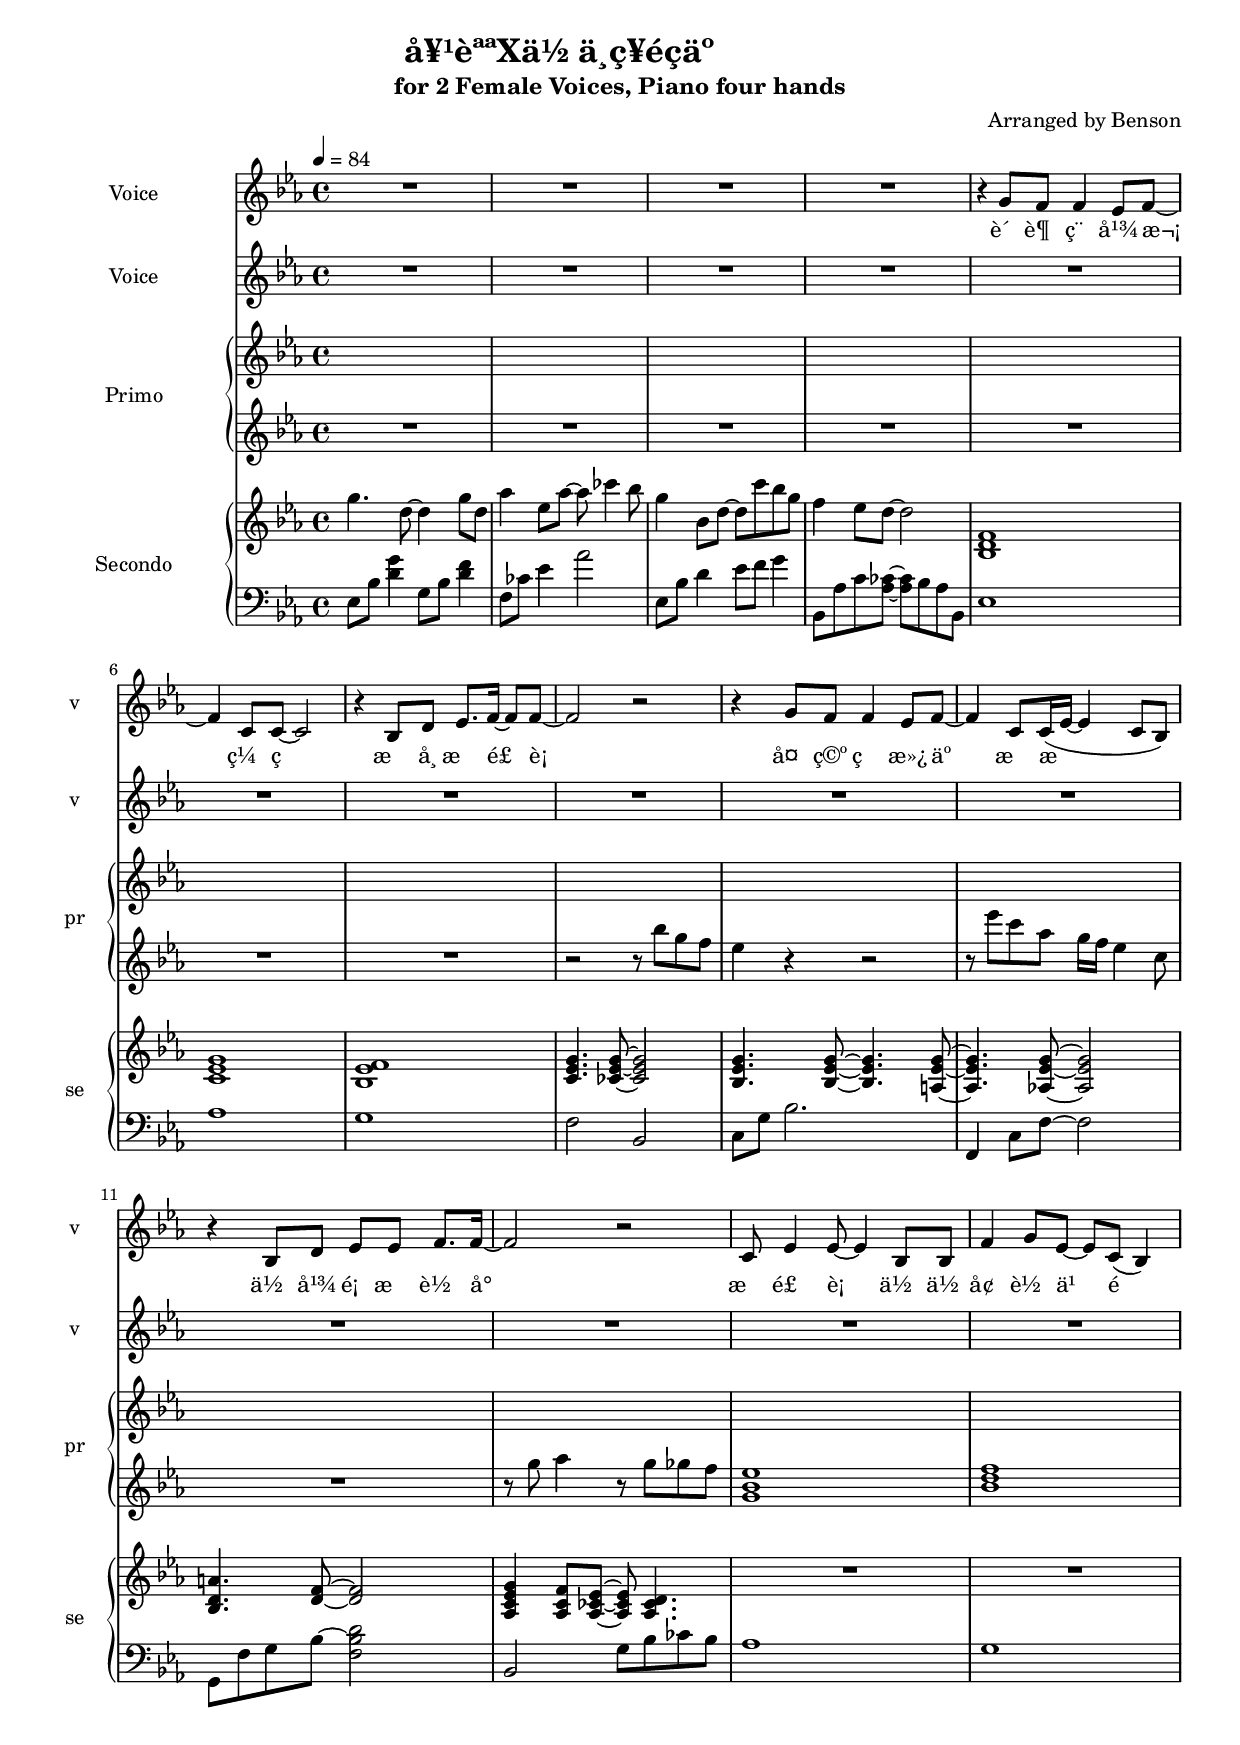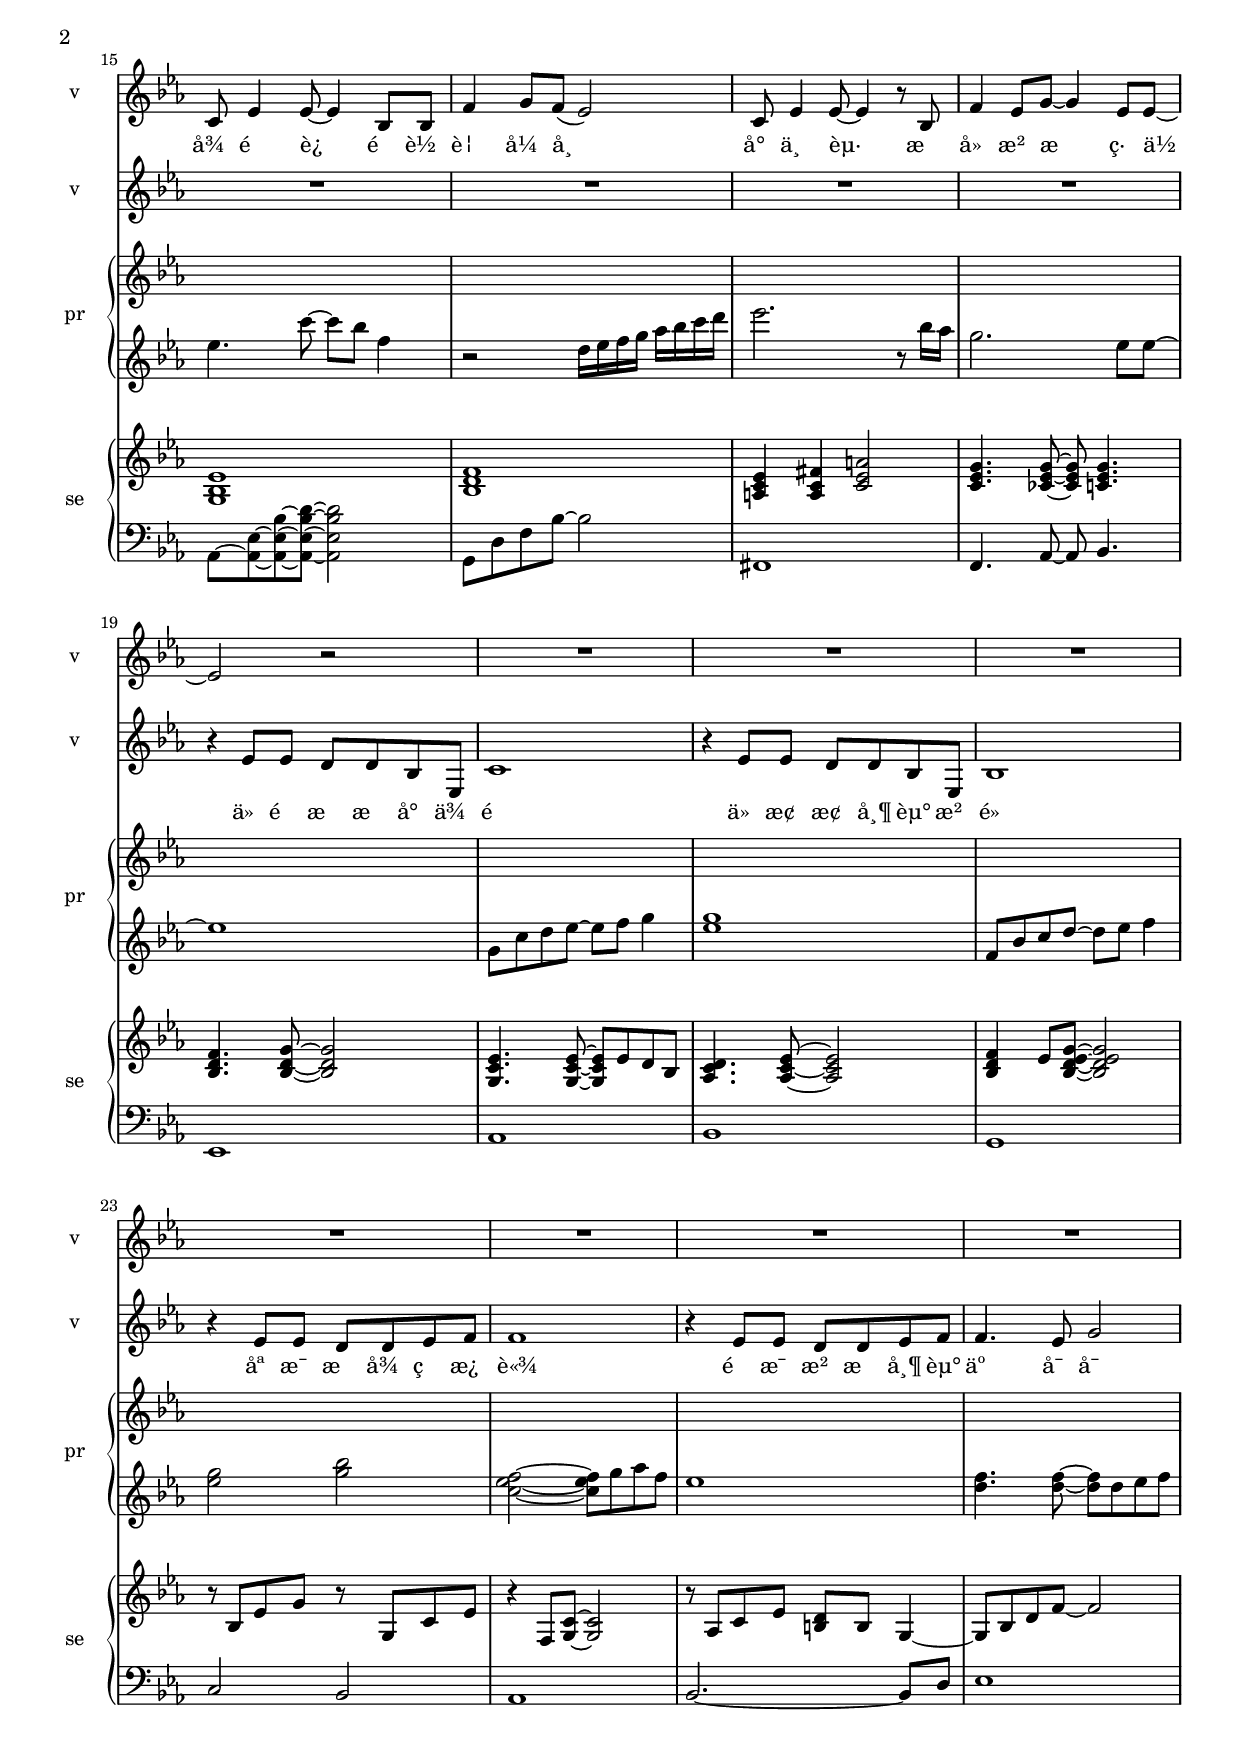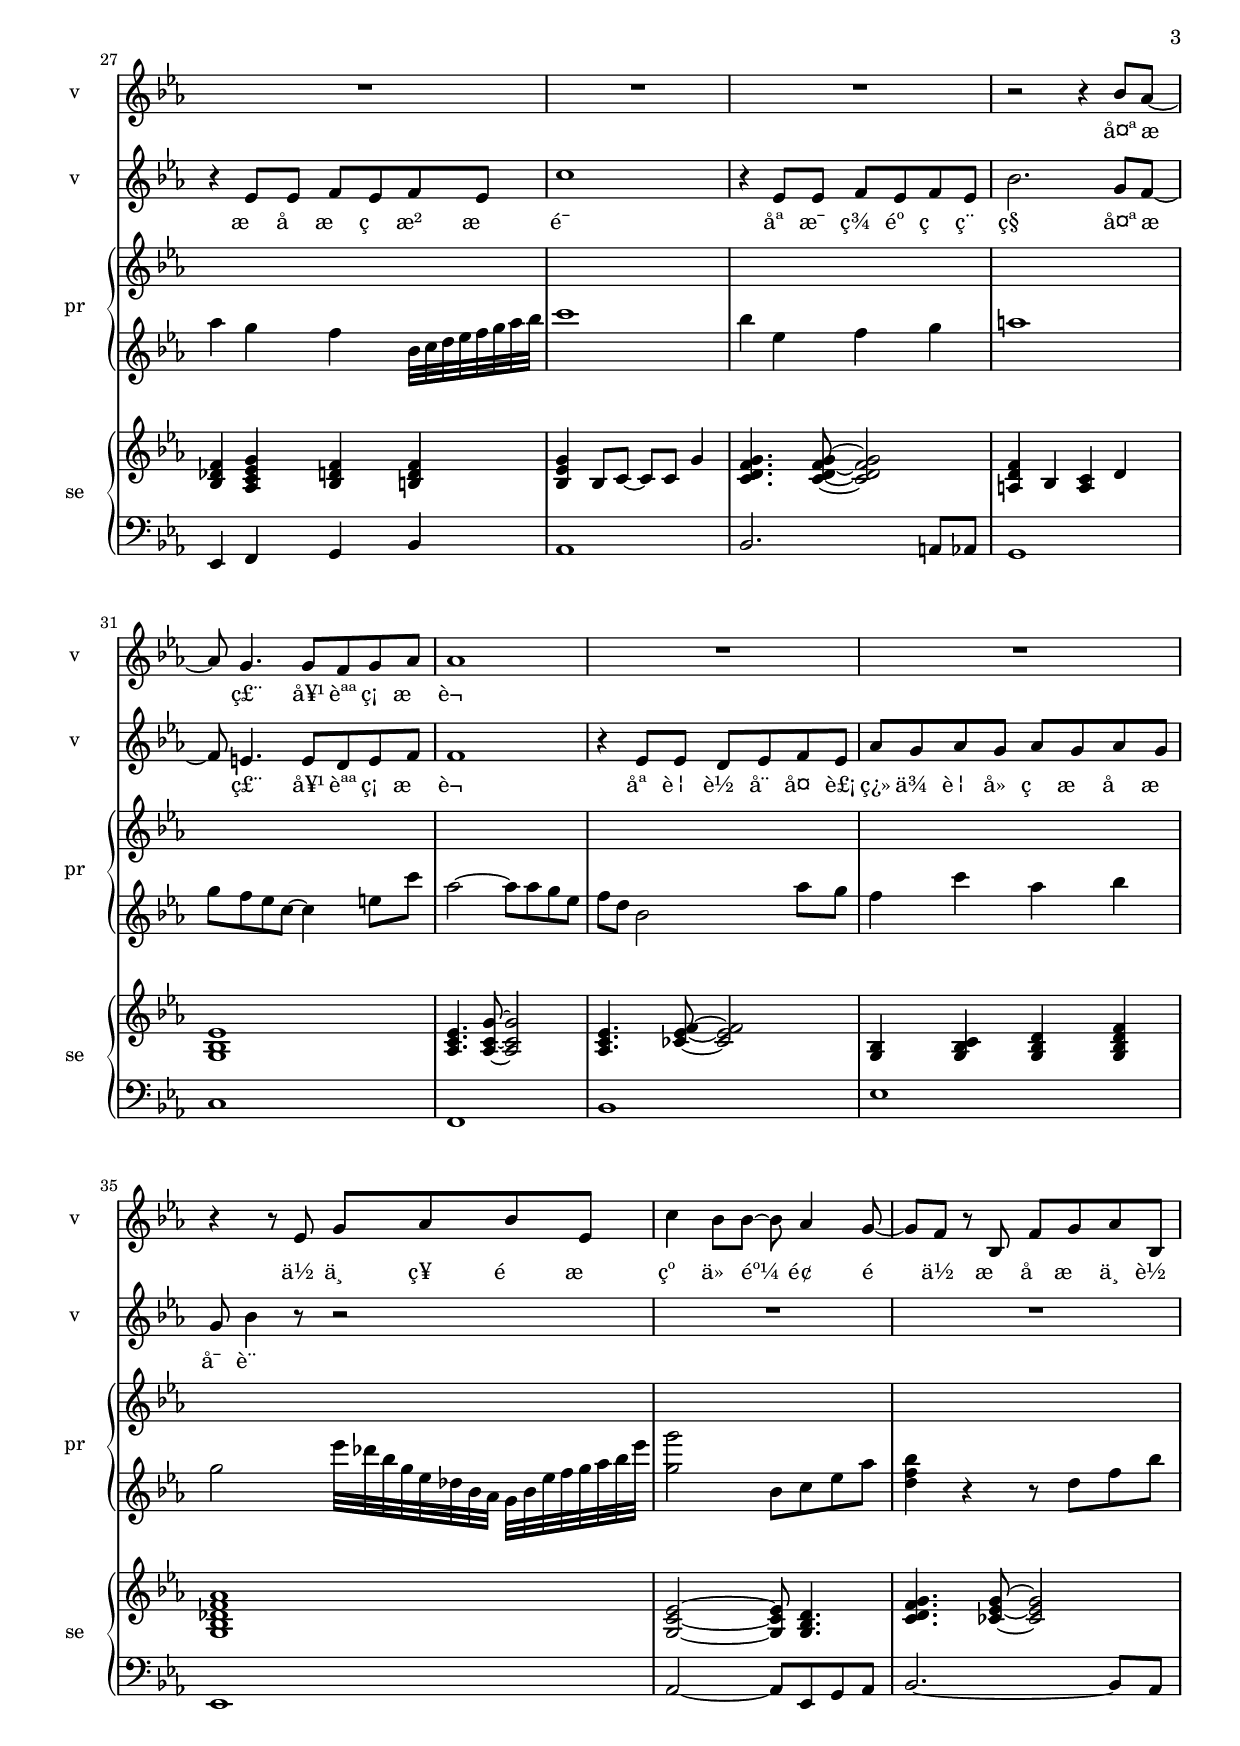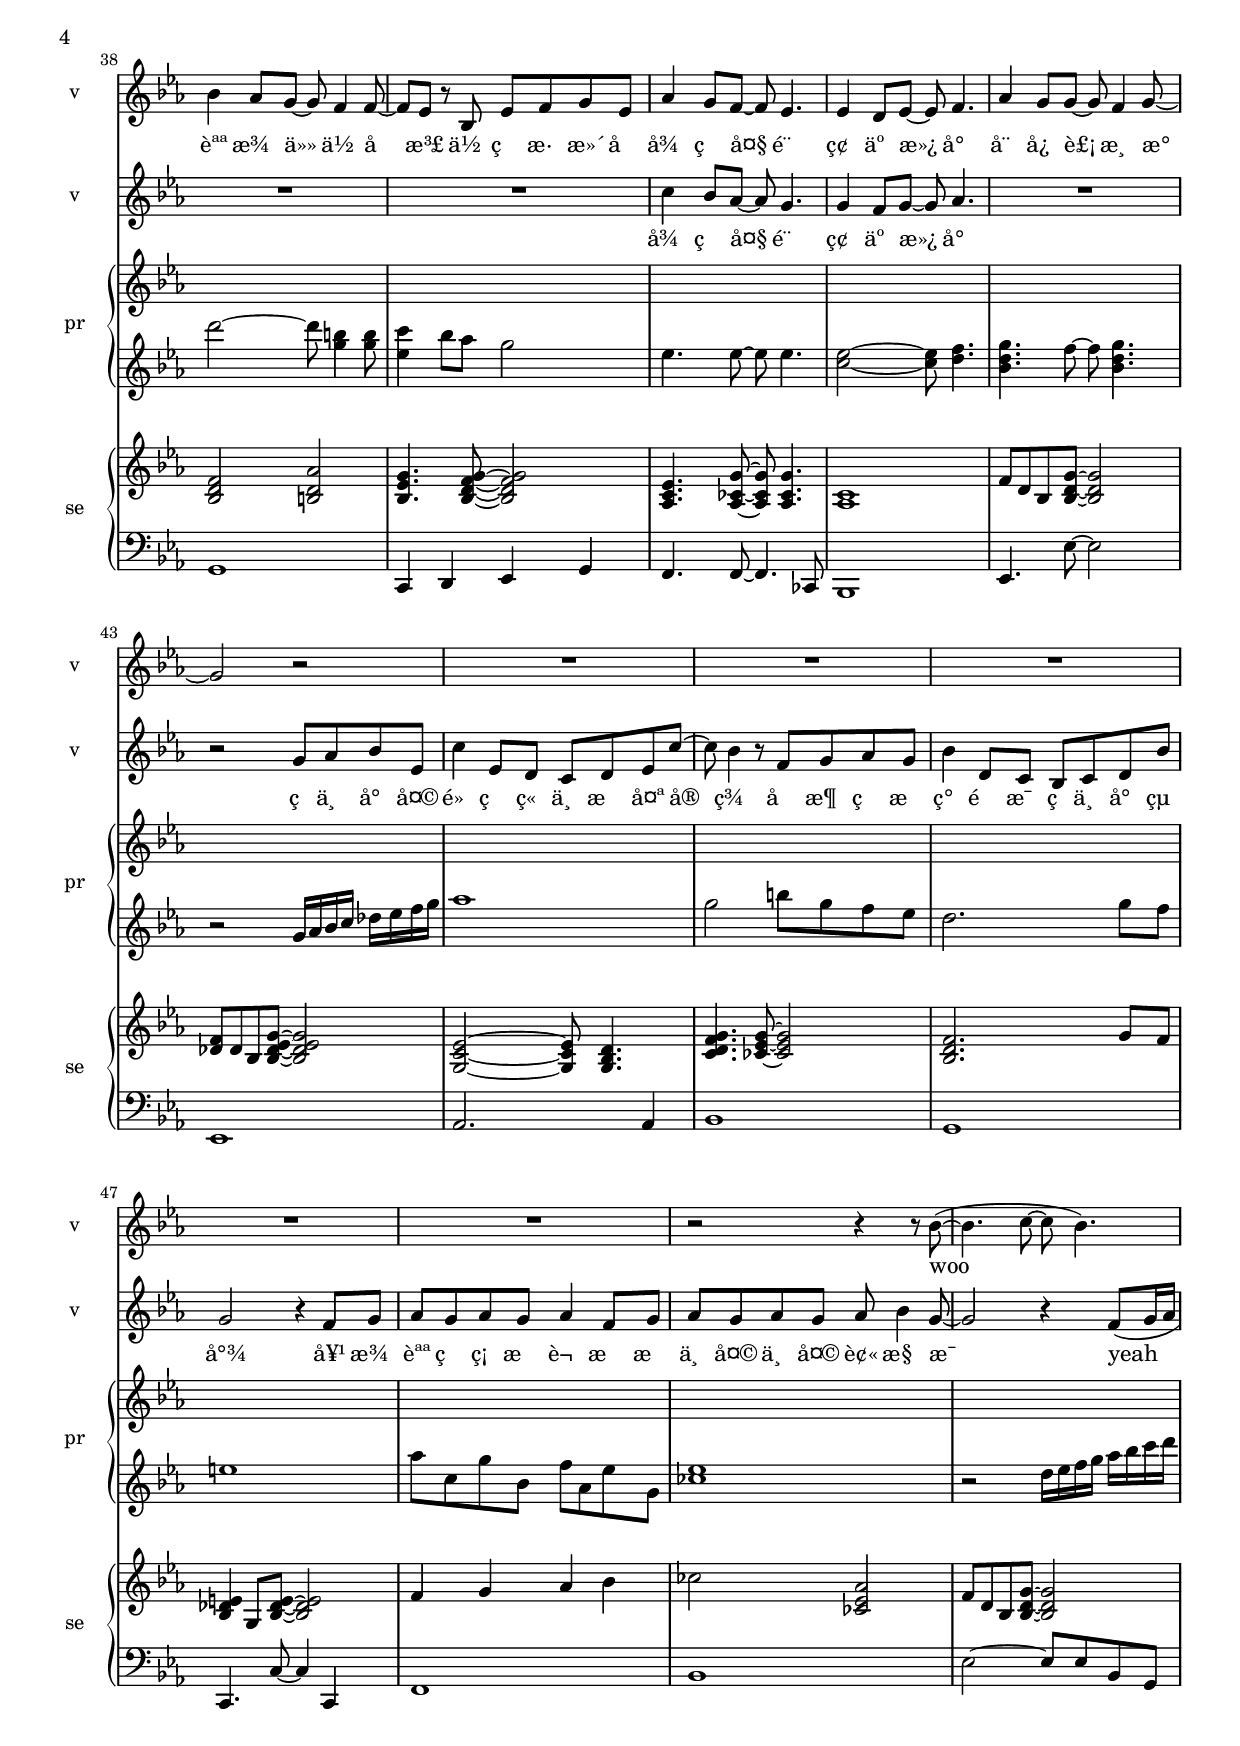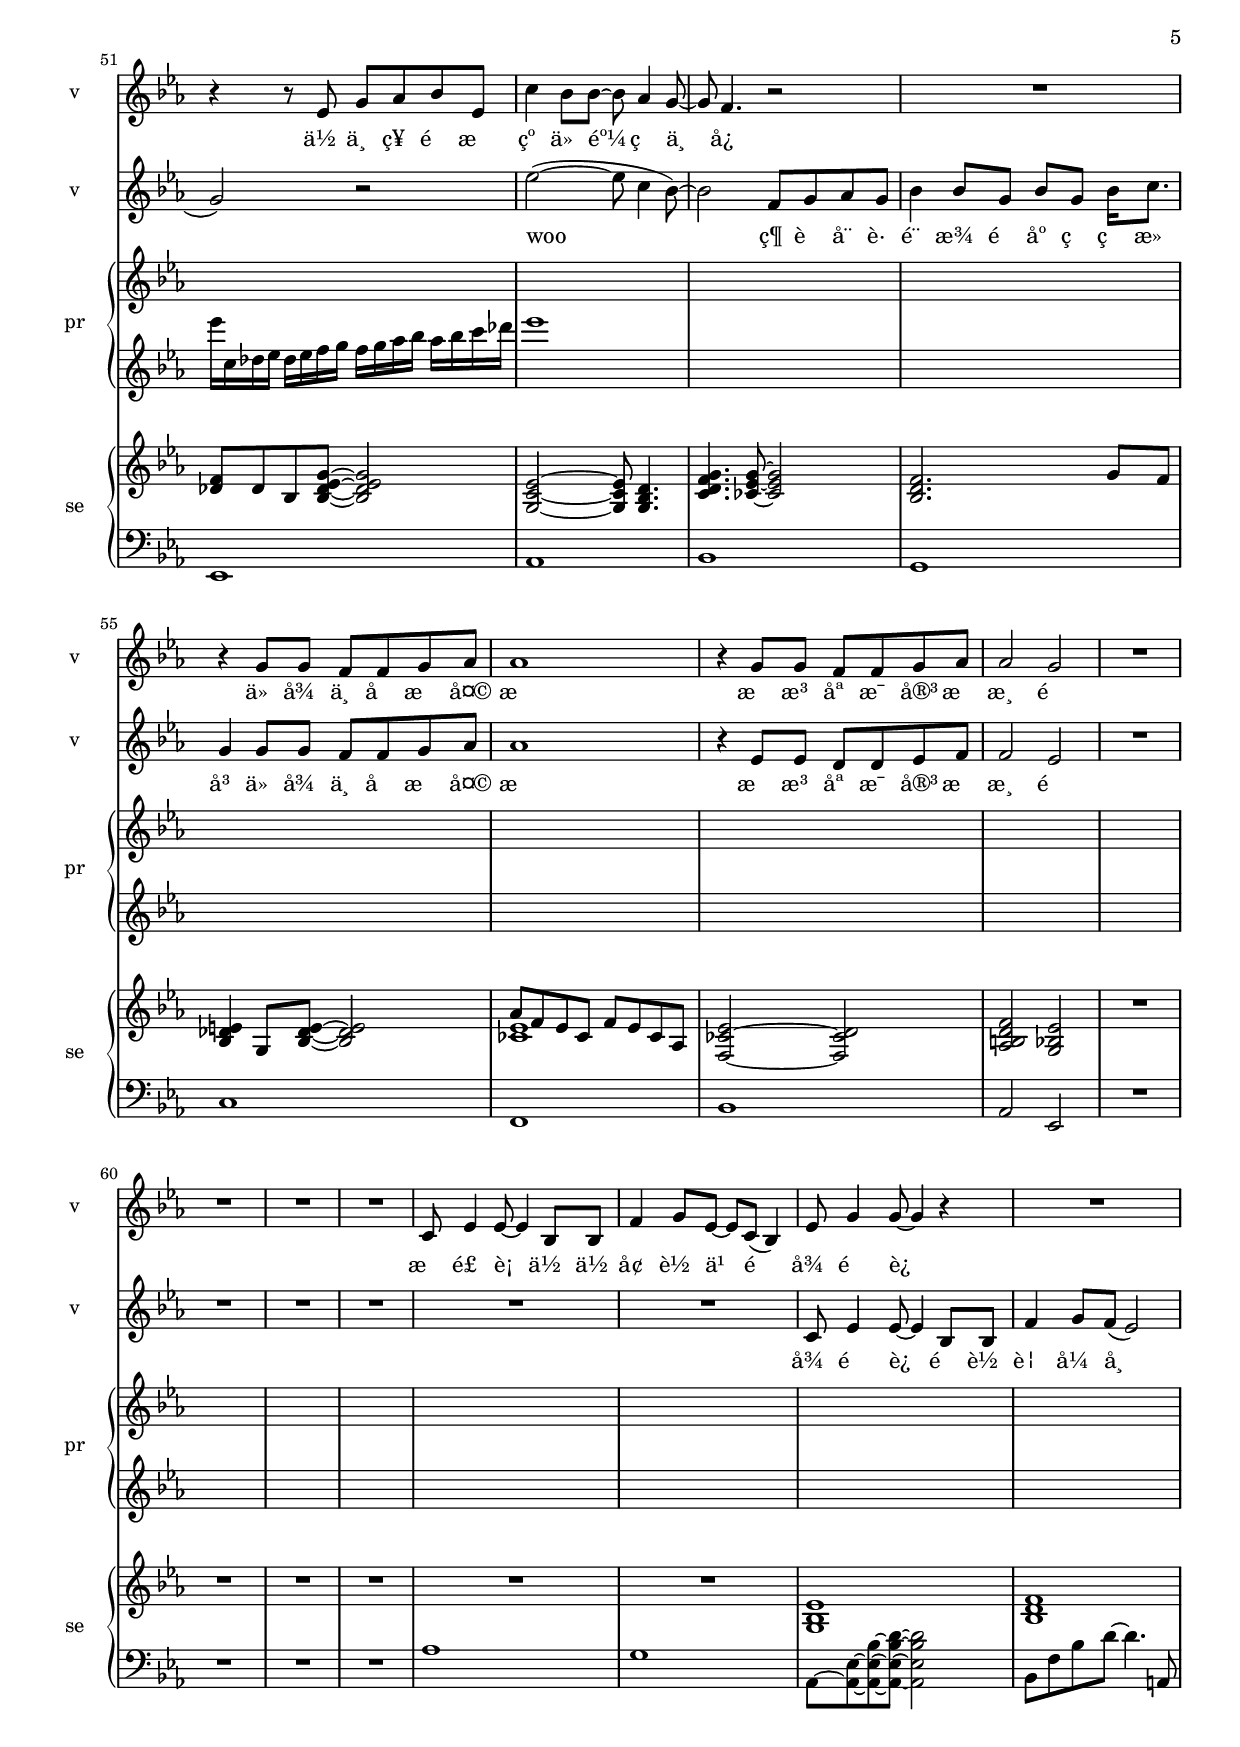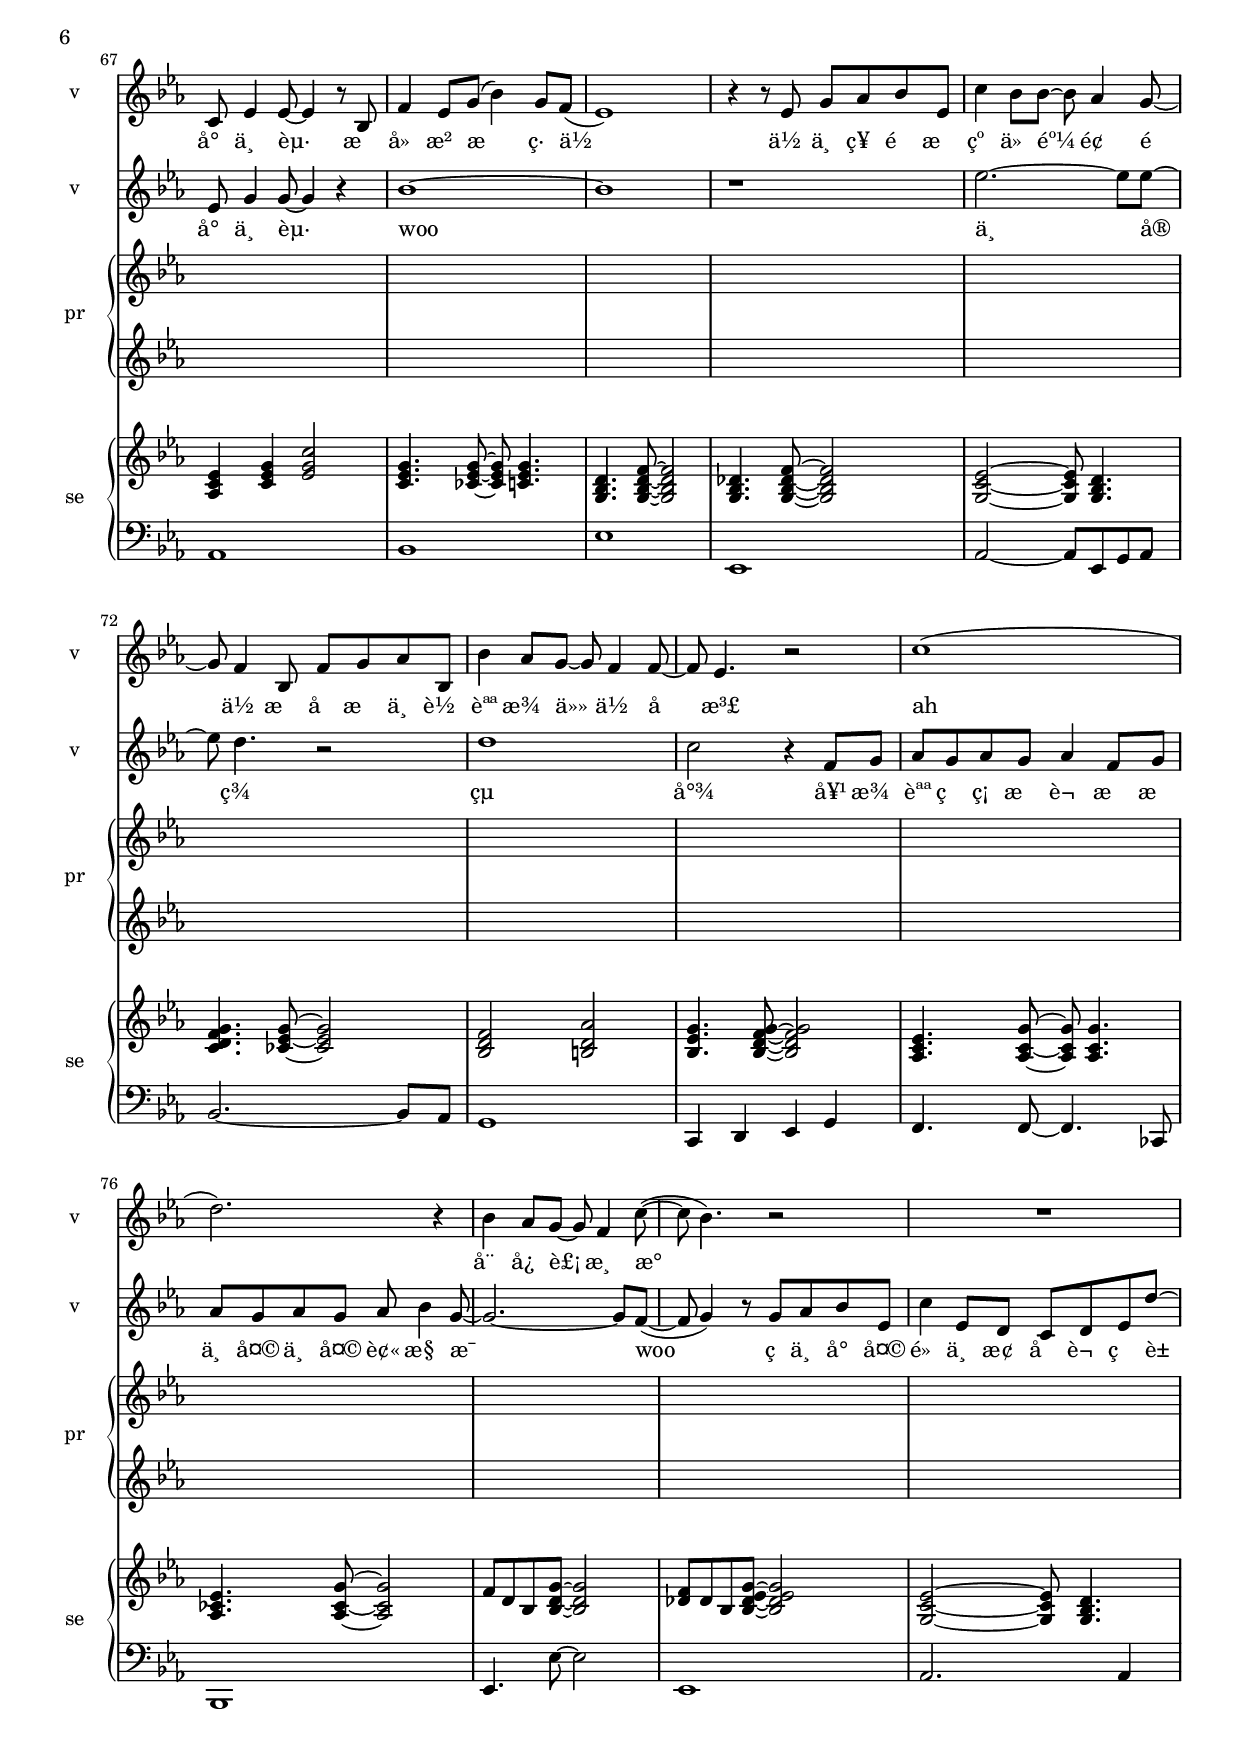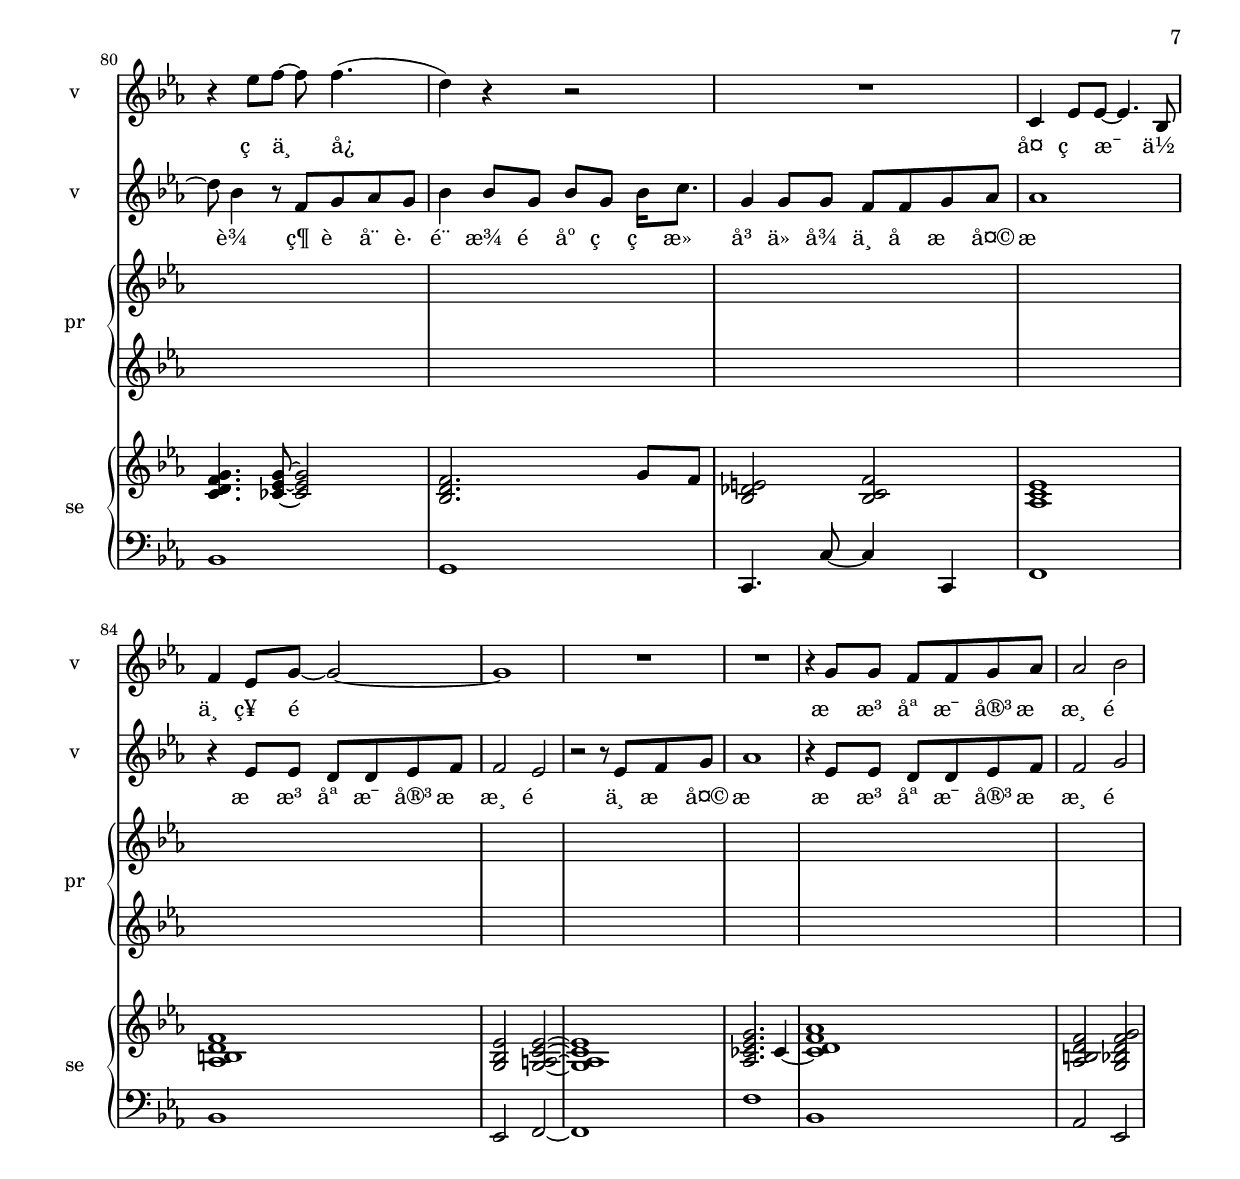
\version "2.18.2"
#(set-global-staff-size 18)
\header {
%  dedication = "From the Sound of Music"
  title = "å¥¹èªªXä½ ä¸ç¥éçäº"
  subtitle = "for 2 Female Voices, Piano four hands"
  arranger = "Arranged by Benson"
}
\paper {
    indent = 3.0\cm  % space for instrumentName
    short-indent = 1\cm  % space for shortInstrumentName
}

melodyone = \relative c' {
  \clef treble \key ees \major \time 4/4 \tempo 4 = 84
  R1 R1 R1 R1
  r4 g'8 f f4 ees8 f~ f4 c8 c~ c2 r4 bes8 d ees8. f16~ f8 f~ f2 r2
  r4 g8 f f4 ees8 f~ f4 c8 c16( ees~ ees4 c8 bes) r4 bes8 d ees ees f8. f16~ f2 r2
  c8 ees4 ees8~ ees4 bes8 bes f'4 g8 ees~ ees c( bes4) c8 ees4 ees8~ ees4 bes8 bes f'4 g8 f( ees2) c8 ees4 ees8~ ees4 r8 bes f'4 ees8 g~ g4 ees8 ees~ ees2 r2

  R1 R1 R1 R1 R1 R1 R1 R1 R1 R1 r2 r4 bes'8 aes~ aes g4. g8 f g aes aes1 R1 R1 r4 r8

  ees8 g aes bes ees, c'4 bes8 bes~ bes aes4 g8~ g f8 r bes, f' g aes bes, bes'4 aes8 g~ g f4 f8~ f ees r
  bes ees f g ees aes4 g8 f~ f ees4. ees4 d8 ees~ ees f4. aes4 g8 g ~ g f4 g8~ g2 r2 R1 R1 R1 R1R1 r2 r4 r8 bes8~( bes4. c8~ c bes4.)
  r4 r8 ees,8 g aes bes ees, c'4 bes8 bes~ bes aes4 g8~ g f4. r2 R1 r4 g8 g f f g aes aes1 r4 g8 g f f g aes aes2 g

  R1 R1 R1 R1
  c,8 ees4 ees8~ ees4 bes8 bes f'4 g8 ees~ ees c( bes4) ees8 g4 g8~ g4 r4 R1 c,8 ees4 ees8~ ees4 r8 bes f'4 ees8 g( bes4) g8 f( ees1)
  r4 r8 ees8 g aes bes ees, c'4 bes8 bes~ bes aes4 g8~ g f4 bes,8 f' g aes bes, bes'4 aes8 g~ g f4 f8~ f ees4. r2 
  c'1( d2.) r4
  bes4 aes8 g~ g f4 c'8~( c bes4.) r2
  %R1 R1
  %aes4 g8 g~ g f4 g8~ g2 r2
  R1 r4 ees8 f~ f f4.( d4) r4 r2 R1 c,4 ees8 ees~ ees4. bes8 f'4 ees8 g~ g2~ g1 R1 R1 r4 g8 g f f g aes aes2 bes
  %\repeat unfold 38 {s1}
  %\bar "|."
}

melodytwo = \relative c' {
  \clef treble \key ees \major \time 4/4
  R1 R1 R1 R1
  \repeat unfold 14 {R1}
  r4 ees8 ees d d bes ees, c'1 r4 ees8 ees d d bes ees, bes'1 r4 ees8 ees d d ees f f1 r4 ees8 ees d d ees f f4. ees8 g2
  r4 ees8 ees f ees f ees c'1 r4 ees,8 ees f ees f ees bes'2. g8 f~ f e4. e8 d e f f1 r4 ees8 ees d ees f ees aes g aes g aes g aes g g bes4 r8 r2
  R1 R1 R1 R1
  c4 bes8 aes~ aes g4. g4 f8 g~ g aes4. R1 r2 g8 aes bes ees, c'4 ees,8 d c d ees c'~ c bes4 r8
  f g aes g bes4 d,8 c bes c d bes' g2 r4 f8 g aes g aes g aes4 f8 g aes g aes g aes bes4 g8~ g2 r4 f8( g16 aes g2) r2
  ees'2~( ees8 c4 bes8~) bes2 f8 g aes g bes4 bes8 g bes g bes16 c8. g4 g8 g f f g aes aes1 r4 ees8 ees d d ees f f2 ees
  R1 R1 R1 R1
  R1 R1 c8 ees4 ees8~ ees4 bes8 bes f'4 g8 f( ees2) ees8 g4 g8~ g4
  %r8 bes, f'4 ees8 g~ g4 ees8 ees~ ees1
  r4 bes1~ bes

  r1 ees2.~ ees8 ees~ ees d4. r2 d1 c2 r4 f,8 g aes g aes g aes4 f8 g aes g aes g aes bes4 g8~ g2.~ g8 f(~ f g4) r8 
  g8 aes bes ees, c'4 ees,8 d c d ees d'~ d bes4 r8 f g aes g bes4 bes8 g bes g bes16 c8. g4 g8 g f f g aes aes1
  r4 ees8 ees d d ees f f2 ees r2 r8 ees f g aes1 r4 ees8 ees d d ees f f2 g

  %\bar "|."
}

pupper = \relative c' {
  \clef treble \key ees \major \time 4/4
  R1 R1 R1 R1

  %A
  R1 R1 R1 r2 r8 bes'' g f ees4 r r2 r8 ees' c aes g16 f ees4 c8 R1 r8 g' aes4 r8 g ges f

  %B
  <g, bes ees>1 <bes d f>
  %ees1 R1
  ees4. c'8~ c bes f4 r2 d16 ees f g aes bes c d ees2. r8 bes16 aes g2. ees8 ees~
  
  %C
  ees1 g,8 c d ees~ ees f g4 <ees g>1 f,8 bes c d~ d ees f4 <ees g>2 <g bes>
  <c, ees f>2~ q8 g' aes f ees1 <d f>4. q8~ q d ees f aes4 g f bes,32 c d ees f g aes bes
  c1 bes4 ees, f g a1 g8 f ees c~ c4 e8 c' aes2~ aes8 aes g ees f d bes2 aes'8 g f4 c' aes bes g2
  ees'32 des bes g ees des bes aes g bes ees f g aes bes ees
  <g, g'>2 bes,8 c ees aes <d, f bes>4 r4 r8 d f bes d2~ d8 <g, b>4 q8 <ees c'>4 bes'8 aes g2
  ees4. ees8~ ees ees4. <c ees>2~ q8 <d f>4. <bes d g>4. f'8~ f8 <bes, d g>4. r2 g16 aes bes c des ees f g
  aes1 g2 b8 g f ees d2. g8 f e1
  aes8 c, g' bes, f' aes, ees' g, <ces ees>1
  r2 d16 ees f g aes bes c d ees c, des ees des ees f g f g aes bes aes bes c des
  ees1
  \repeat unfold 38 {s1}
  %\bar "|."
}
plower = \relative c' {
  \clef treble \key ees \major \time 4/4
  \repeat unfold 80 {s1} %51
  \repeat unfold 9 {s1}
  %\bar "|."
}
supper = \relative c' {
  \clef treble \key ees \major \time 4/4
  g''4. d8~ d4 g8 d aes'4 ees8 aes~ aes ces4 bes8 g4 bes,8 d~ d c' bes g f4 ees8 d~ d2

  %A
  <bes, d f>1 <c ees g> <bes ees f> <c ees g>4. <ces ees g>8~ q2
  <bes ees g>4. q8~ q4. <a ees' g>8~ q4. <aes ees' g>8~ q2
  <bes d a'>4. <d f>8~ q2 <aes c ees g>4 <aes c f>8 <aes ces ees>~ q <aes ces d>4.

  %B
  %<g bes ees>1 <bes d f>
  R1 R1
  <g bes ees>1 <bes d f> <a c ees>4 <a c fis> <c ees a>2 <c ees g>4. <ces ees g>8~ q <c ees g>4.

  %C
  <bes d f>4. <bes d g>8~ q2 <g c ees>4. q8~ q ees' d bes <aes c d>4. <aes c ees>8~ q2 <bes d f>4 ees8 <bes d ees g>8~ q2
  r8 bes ees g r g, c ees r4 f,8 <g c>~ q2 r8 aes c ees <b d> b g4~ g8 bes d f~ f2

  <bes, des f>4 <aes c ees g> <bes d f> <b d f>

  <bes ees g>4 bes8 c~ c c g'4 <c, d f g>4. q8~ q2 <a d f>4 bes <a c> d <g, bes ees>1
  <aes c ees>4. <aes c g'>8~ q2 <aes c ees>4. <ces ees f>8~ q2 <g bes>4 <g bes c> <g bes d> <g bes d f>
  <g bes des f aes>1

  <g c ees>2~ q8 <g bes d>4. <c d f g>4. <ces ees g>8~ q2
  <bes d f>2 <b d aes'> <bes ees g>4. <bes d f g>8~ q2
  <aes c ees>4. <aes ces g'>8~ q q4. <aes c>1
  f'8 d bes <bes d g>8~ q2 <des f>8 des bes <bes des ees g>~ q2

  <g c ees>2~ q8 <g bes d>4. <c d f g>4. <ces ees g>8~ q2
  <bes d f>2. g'8 f <bes, des e>4 g8 q8~ q2 f'4 g aes bes ces2 <ces, ees aes> f8 d bes <bes d g>~ q2 <des f>8 des bes <bes des ees g>8~ q2

  <g c ees>2~ q8 <g bes d>4. <c d f g>4. <ces ees g>8~ q2
  <bes d f>2. g'8 f <bes, des e>4 g8 q8~ q2 << { aes'8 f ees ces f ees ces aes} \\ {<ces ees>1} >> <f, ces' ees>2~ <f ces' d> <aes b d f>2 <g bes ees>
  
  R1 R1 R1 R1
  
  %f8 d bes <bes d g>~ q2 <des f>8 des bes <bes des ees g>8~ q2

  R1 R1
  <g bes ees>1 <bes d f> <aes c ees>4 <c ees g> <ees g c>2 <c ees g>4. <ces ees g>8~ q <c ees g>4. <g bes d>4. <g bes d f>8~ q2 <g bes des>4. <g bes des f>8~ q2

  <g c ees>2~ q8 <g bes d>4. <c d f g>4. <ces ees g>8~ q2
  <bes d f>2 <b d aes'> <bes ees g>4. <bes d f g>8~ q2
  <aes c ees>4. <aes c g'>8~ q q4. <aes ces ees>4. <aes ces g'>8~ q2
  f'8 d bes <bes d g>8~ q2 <des f>8 des bes <bes des ees g>~ q2

  <g c ees>2~ q8 <g bes d>4. <c d f g>4. <ces ees g>8~ q2
  <bes d f>2. g'8 f <bes, des e>2 <bes c f>2 <aes c ees>1 <aes b d f>1

  <g bes ees>2 <g a c ees>~ q1

  <aes ces ees g>2. ces4~ <ces d f aes>1 <aes b d f>2 <g bes d f g>
  %
  %<aes c f>1 <b d f>4 ees8 <b f' g>~ q2 <bes d g>1 <c ees g>4. q8~ q c8 d ees <aes, c ees>1~ <aes ces ees> ces2 bes2~ bes1
  %\repeat unfold 38 {s1}
  %\bar "|."
}
slower = \relative c {
  \clef bass \key ees \major \time 4/4
  ees8 bes' <d g>4 g,8 bes <d f>4
  f,8 ces' ees4 aes2
  ees,8 bes' d4 ees8 f g4
  bes,,8 aes' c <aes ces>~ q bes aes bes,

  %A
  ees1 aes g f2 bes,
  c8 g' bes2. f,4 c'8 f~ f2 g,8 f' g bes~ <f bes d>2 bes,2 g'8 bes ces bes

  %B
  aes1 g
  aes,8~ <aes ees'>~ <aes ees' bes'>~ <aes ees' bes' d>~ q2
  g8 d' f bes~ bes2
  fis,1
  f4. aes8~ aes bes4.

  %C
  ees,1 aes bes g c2 bes aes1 bes2.~ bes8 d ees1 ees,4 f g bes aes1 bes2. a8 aes g1 c1 f, bes ees ees,

  %D
  aes2~ aes8 ees g aes bes2.~ bes8 aes g1 c,4 d ees g
  f4. f8~ f4. ces8 bes1 ees4. ees'8~ ees2 ees,1

  %E
  aes2. aes4 bes1 g c,4. c'8~ c4 c, f1 bes ees2~ ees8 ees bes g ees1
  aes1 bes g c f, bes aes2 ees2

  R1 R1 R1 R1

  %G
  aes'1 g
  aes,8~ <aes ees'>~ <aes ees' bes'>~ <aes ees' bes' d>~ q2
  bes8 f' bes d~ d4. a,8
  aes1 bes ees ees,1

  %H
  aes2~ aes8 ees g aes bes2.~ bes8 aes g1 c,4 d ees g
  f4. f8~ f4. ces8 bes1 ees4. ees'8~ ees2 ees,1
  aes2. aes4 bes1 g c,4. c'8~ c4 c, f1 bes ees,2 f2~ f1 f' bes, aes2 ees


  %\bar "|."
}

%\addlyrics { %
lyricsone = \lyricmode {
  è´ è¶ ç¨ å¹¾ æ¬¡ ç¼ ç
  æ å­¸ æ é£ è¡
  å¤ ç©º ç æ»¿ äº æ æ
  ä½ å¹¾ é¡ æ è½ å°

  æ é£ è¡ ä½ ä½  å¢ è½ ä¹ é
  å¾ é  è¿ é è½ è¦ å¼ å¸
  å° ä¸ èµ· æ å» æ² æ ç· ä½ 

  å¤ª æ ç£¨
  å¥¹ èªª ç¡ æ è¬

  ä½  ä¸ ç¥ é æ çº ä» éº¼ é¢ é ä½ 
  æ å  æ ä¸ è½ èªª æ¾ ä»» ä½  å­ æ³£
  ä½  ç æ· æ»´ å å¾ ç å¤§ é¨ ç¢ äº æ»¿ å°
  å¨ å¿ è£¡ æ¸ æ°
  woo
  ä½  ä¸ ç¥ é æ çº ä» éº¼ ç  ä¸ å¿
  ä» å¾ ä¸ å æ å¤© æ æ æ³ åª æ¯ å®³ æ æ¸ é

  æ é£ è¡ ä½ ä½  å¢ è½ ä¹ é
  å¾ é  è¿ 
  å° ä¸ èµ· æ å» æ² æ ç· ä½ 

  ä½  ä¸ ç¥ é æ çº ä» éº¼ é¢ é ä½ 
  æ å  æ ä¸ è½ èªª æ¾ ä»» ä½  å­ æ³£
  ah
  å¨ å¿ è£¡ æ¸ æ°
  ç  ä¸ å¿
  å¤ ç æ¯ ä½  ä¸ ç¥ é
  æ æ³ åª æ¯ å®³ æ æ¸ é
}
lyricstwo = \lyricmode {
  ä» é æ æ å° ä¾ é ä» æ¢ æ¢ å¸¶ èµ° æ² é»
  åª æ¯ æ å¾ ç æ¿ è«¾ é æ¯ æ² æ å¸¶ èµ° äº å¯ å¯
  æ å æ ç æ² æ é¯ åª æ¯ ç¾ éº ç ç¨ ç§ å¤ª æ ç£¨
  å¥¹ èªª ç¡ æ è¬
  åª è¦ è½ å¨ å¤ è£¡ ç¿» ä¾ è¦ å» ç æ å æ å¯ è¨

  å¾ ç å¤§ é¨ ç¢ äº æ»¿ å°

  ç­ ä¸ å° å¤© é» ç ç« ä¸ æ å¤ª å® ç¾
  å æ¶ ç æ ç° é æ¯ ç­ ä¸ å° çµ å°¾
  å¥¹ æ¾ èªª ç ç¡ æ è¬ æ æ ä¸ å¤© ä¸ å¤© è¢« æ§ æ¯
  yeah
  woo
  ç¶  è å¨ è· é¨ æ¾ é åº ç ç æ» å³
  ä» å¾ ä¸ å æ å¤© æ æ æ³ åª æ¯ å®³ æ æ¸ é

  å¾ é  è¿ é è½ è¦ å¼ å¸
  å° ä¸ èµ· woo %æ å» æ² æ ç· ä½ 

  ä¸ å® ç¾
  çµ å°¾
  å¥¹ æ¾ èªª ç ç¡ æ è¬ æ æ ä¸ å¤© ä¸ å¤© è¢« æ§ æ¯
  woo

  ç­ ä¸ å° å¤© é» ä¸ æ¢ å è¬ ç è± è¾
  ç¶  è å¨ è· é¨ æ¾ é åº ç ç æ» å³
  ä» å¾ ä¸ å æ å¤© æ æ æ³ åª æ¯ å®³ æ æ¸ é


  ä¸ æ å¤© æ æ æ³ åª æ¯ å®³ æ æ¸ é
}

\score {
  <<
    \new Staff = "melodystaff" <<
      \set Staff.midiInstrument = #"flute"
      \set Staff.instrumentName = #"Voice"
      \set Staff.shortInstrumentName = #"v"
      \new Voice = "melody" {
        %\stemUp%
        \melodyone
      }
      \context Lyrics = "lyricsone" { \lyricsto "melody" { \lyricsone } }
    >> %
    \new Staff = "melodytwostaff" << %
      \set Staff.midiInstrument = #"flute"
      \set Staff.instrumentName = #"Voice"
      \set Staff.shortInstrumentName = #"v"
      \new Voice = "melodytwo" {
        %\stemDown%
        \melodytwo
      }
      \context Lyrics = "lyricstwo" { \lyricsto "melodytwo" { \lyricstwo } }
    >>
    \new PianoStaff <<
      \set PianoStaff.instrumentName = #"Primo"
      \set PianoStaff.shortInstrumentName = #"pr"
      \new Staff = "pianooneprimoleft" { \plower }
      \new Staff = "pianooneprimoright" { \pupper }
    >>
    \new PianoStaff <<
      \set PianoStaff.instrumentName = #"Secondo"
      \set PianoStaff.shortInstrumentName = #"se"
      \new Staff = "pianoonesecondoright" { \supper }
      \new Staff = "pianoonesecondoleft" { \slower }
    >>
  >>
  \layout { }
  \midi {
    \context {
      \ChordNameVoice \remove Note_performer 
    }
  }
}
